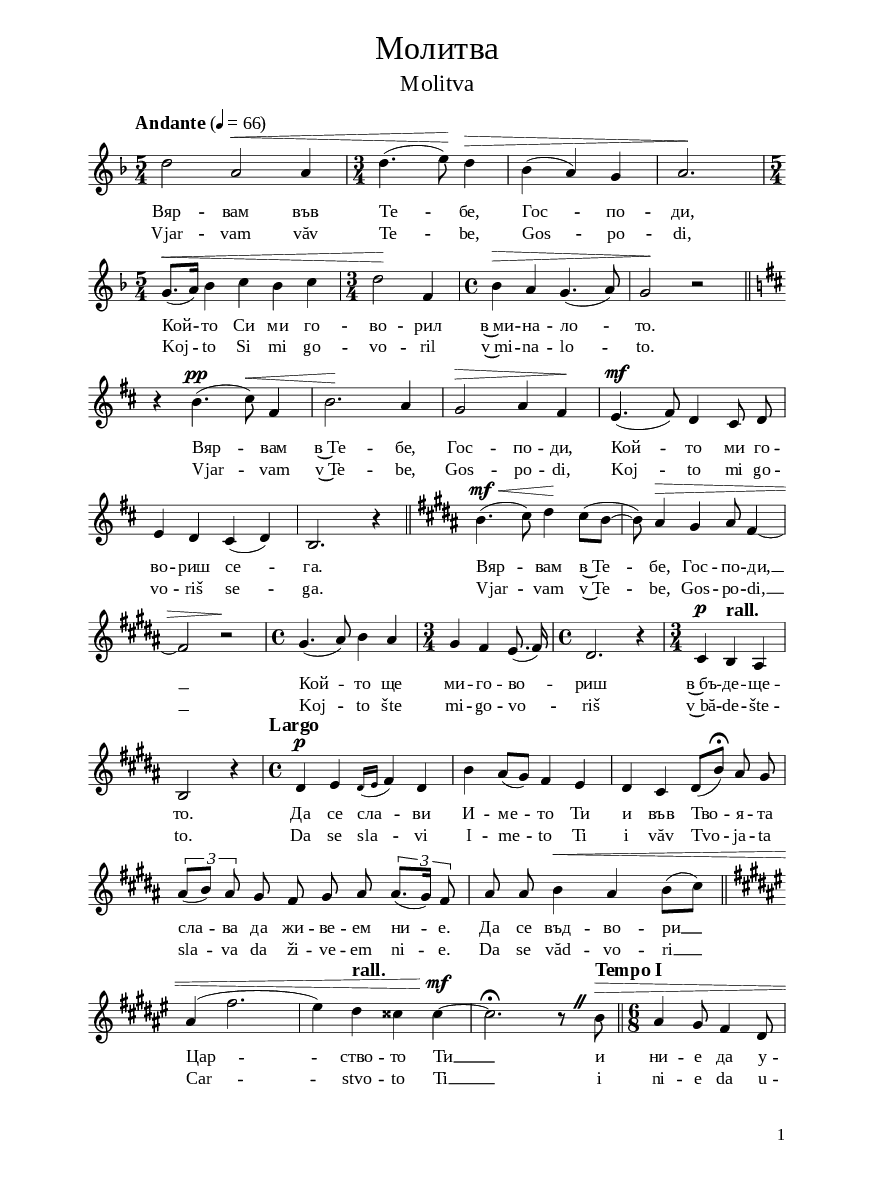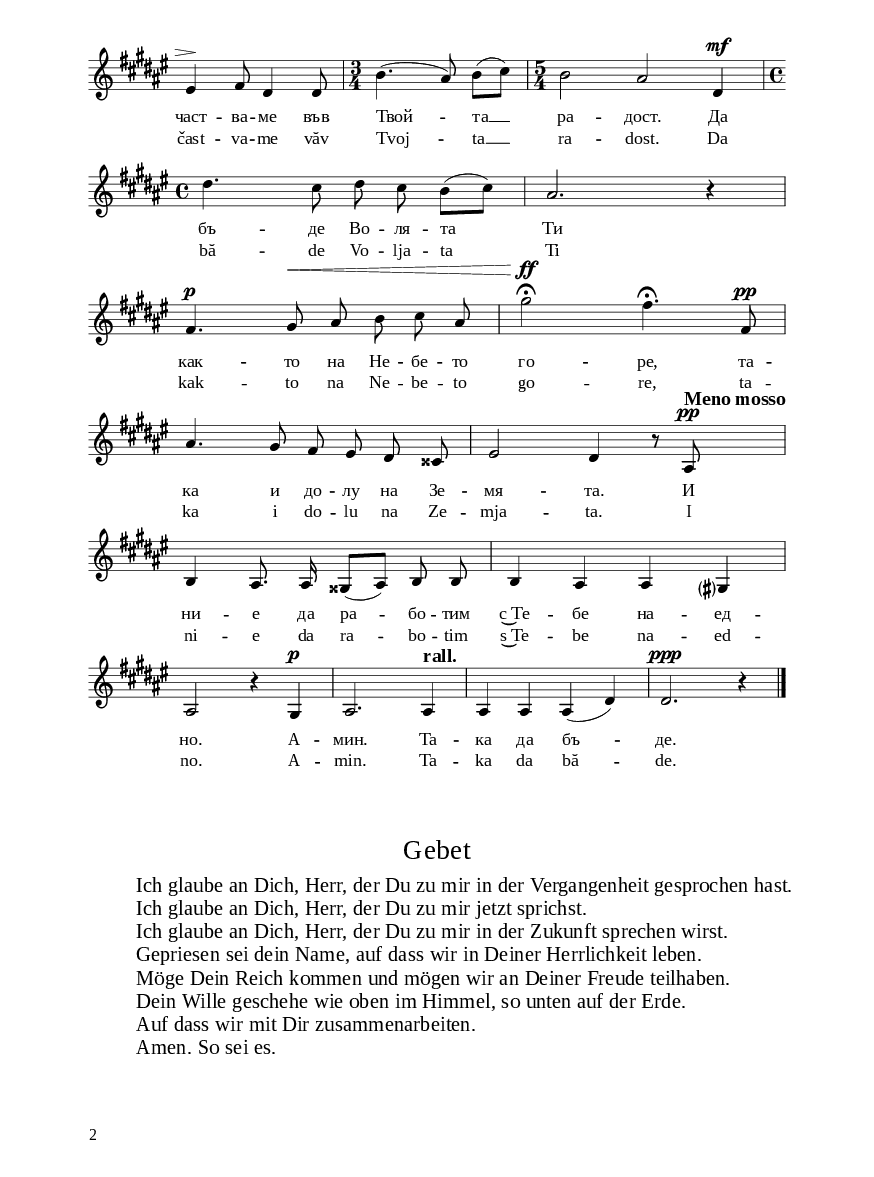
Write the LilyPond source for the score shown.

\version "2.24.4"

% include paper part and global functions
\include "include/globals.ily"

\bookpart {
  \label #'ref204
  \tocItem \markup "Молитва (Вярвам в теб) – Molitva (Vjarvam v teb)"
  \include "include/bookpart-paper.ily"
  \score {
    \include "include/score-layout.ily"

    \new Voice \relative c' {
      \clef treble
      \key d \minor
      \time 5/4
      \tempoFunc "Andante" 4 "66"
      \autoBeamOff
      \override Hairpin.to-barline = ##f
      \override Hairpin.after-line-breaking = ##t

      d'2  a2^\<
      a4 | % 81
      \time 3/4  | % 81
      d4. (  e8  \! )  d4 ^\> | % 82
      bes4 (  a4 )  g4 | % 83
      a2. \! | \time 5/4 \break % 84

      g8. ( [  ^\<  a16 ) ]  bes4  c4
      bes4  c4 | % 85
      \time 3/4  | % 85
      d2 \!  f,4 | % 86
      \time 4/4 bes4  ^\>  a4  g4. (  a8 ) | % 87
      g2 \! r2 \bar "||" | \break % 88

      \key b \minor | % 88
      r4  b4. ( ^\pp  cis8 ) ^\<  fis,4 | % 89
      b2.  \! a4 |
      g2^\>  a4  fis4  \! | % 91
      e4. ( ^\mf  fis8 )  d4  cis8
      d8 | \break % 92
      e4  d4  cis4 (  d4 ) | % 93
      b2. r4 \bar "||"
      | % 94
      \key b \major | % 94
      b'4. (^\mf ^\<  cis8 )  dis4 \!
      cis8 ( [  b8 ~ ] | % 95
      b8 )  ais4 ^\>  gis4  ais8
      fis4 ~ | \break % 96
      fis2 r2 \! | % 97
      \time 4/4 gis4. (  ais8 )  b4  ais4 | % 98
      \time 3/4 gis4  fis4  e8. (  fis16 ) | % 99
      \time 4/4 dis2. r4  |
      \time 3/4  |
      cis4 ^\p  \tempo "rall. " b4 ais4 | \break % 101
      b2 r4 | % 102
      \time 4/4  | % 102
      \tempo"Largo" dis4^\p  e4 \grace {
        dis16 ( [  e16 ]
      }
      fis4 )  dis4
      | % 103
      b'4  ais8 ( [  gis8 ) ]  fis4
      e4 | % 104
      dis4  cis4  dis8 ( [  b'8 )
      ^\fermata ]  ais8  gis8 \break | % 105
      \times 2/3  {
        ais8 ( [  b8 )]  ais8
      }
      gis8  fis8  gis8  ais8
      \times 2/3  {
        ais8. ( [  gis16 )  ] fis8
      }
      | % 106
      ais8  ais8  b4 ^\<  ais4
      b8 ( [  cis8 ) ] \bar "||"
      | % 107
      \key dis \minor | \break % 107
      ais4 (  fis'2. | % 108
      eis4 )  \tempo"rall." dis4
      cisis4  cisis4 ~
      ^\mf | % 109
      cisis2. ^\fermata r8 \caesura \tempo"Tempo I" b8
      ^\> | \bar "||"
      \time 6/8  |
      ais4  gis8  fis4  dis8 \break | % 111

      eis4  \! fis8 \!  dis4  dis8 | % 112
      \time 3/4  | % 112
      b'4. (  ais8 )  b8 ( [  cis8
      ) ] | % 113
      \time 5/4  | % 113
      b2  ais2  dis,4 ^\mf | \break % 114
      \time 4/4  | % 114
      dis'4.  cis8  dis8
      cis8   b8 ( [  cis8 ) ] | % 115
      ais2. r4 \break  | % 116
      fis4. ^\p  gis8 ^\<  ais8   b8
      cis8  ais8  | % 117
      gis'2 ^\fermata \! ^\ff  fis4. ^\fermata
      fis,8 ^\pp | \break % 118
      ais4.  gis8  fis8 eis8
      dis8  cisis8  | % 119
      eis2  dis4 r8  \tempo "Meno mosso" ais8^\pp


      | \break
      b4  ais8.  ais16  gisis8 ( [
      ais8 ) ]  b8  b8 | % 121
      b4  ais4  ais4  gis?4 \break | % 122
      ais2 r4  gis4 ^\p | % 123
      ais2.  \tempo "rall." ais4 |
      ais4 ais4 ais4 ( dis4 ) | % 124
      dis2. \! ^\ppp r4 \bar "|."


    }
    \addlyrics {
      Вяр --
      вам във Те -- бе, Гос -- по
      -- ди, Кой -- то Си ми го -- во
      -- рил в~ми -- на -- ло -- то. Вяр -- вам в~Те -- бе, Гос -- по
      -- ди, Кой -- то ми го -- во --
      риш се -- га. Вяр -- вам
      в~Те -- бе, Гос -- по -- ди, __
      Кой -- то ще ми -- го -- во
      -- риш в~бъ -- де -- ще -- то. Да
      се  сла -- ви И -- ме --
      то Ти и във Тво -- я -- та
      сла -- ва да жи -- ве -- ем ни
      -- е. Да се въд -- во -- ри __
      Цар -- ство -- то Ти __
      и ни -- е да у -- част -- ва -- ме
      във Твой -- та __ ра -- дост.
      Да бъ -- де Во -- ля -- та Ти
      как -- то на Не -- бе -- то го --
      ре, та -- ка и до -- лу на Зе --
      мя -- та. И ни -- е да ра -- бо
      -- тим с~Те -- бе на -- ед -- но. А
      -- мин. Та -- ка да бъ -- де.}
      \addlyrics {
        Vjar --
        vam văv Te -- be, Gos -- po
        -- di, Koj -- to Si mi go -- vo
        -- ril v~mi -- na -- lo -- to. Vjar -- vam v~Te -- be, Gos -- po
        -- di, Koj -- to mi go -- vo --
        riš se -- ga. Vjar -- vam
        v~Te -- be, Gos -- po -- di, __
        Koj -- to šte mi -- go -- vo
        -- riš v~bă -- de -- šte -- to. Da
        se  sla -- vi I -- me --
        to Ti i văv Tvo -- ja -- ta
        sla -- va da ži -- ve -- em ni
        -- e. Da se văd -- vo -- ri __
        Car -- stvo -- to Ti __
        i ni -- e da u -- čast -- va -- me
        văv Tvoj -- ta __ ra -- dost.
        Da bă -- de Vo -- lja -- ta Ti
        kak -- to na Ne -- be -- to go --
        re, ta -- ka i do -- lu na Ze --
        mja -- ta. I ni -- e da ra -- bo
        -- tim s~Te -- be na -- ed -- no. A
        -- min. Ta -- ka da bă -- de.}

        \header {
          title = \titleFunc "Молитва" "Molitva"
        }

        \midi{}

      } % score
      \markup \vspace #3

      % include foreign translation(s) of the song
      \version "2.24.4"

\markup \fill-line { \fontsize #deTitleFontSize "Gebet" }
\markup \null
\markup \null
\markup \abs-fontsize #10 {
  \hspace #5
  \override #`(baseline-skip . ,deCoupletBaselineSkip)

  \column {
  

\line { " "Ich glaube an Dich, Herr, der Du zu mir in der Vergangenheit gesprochen hast. }


 \line { " "Ich glaube an Dich, Herr, der Du zu mir jetzt sprichst. }


 \line { " "Ich glaube an Dich, Herr, der Du zu mir in der Zukunft sprechen wirst. }


 \line { " "Gepriesen sei dein Name, auf dass wir in Deiner Herrlichkeit leben.  }


 \line { " "Möge Dein Reich kommen und mögen wir an Deiner Freude teilhaben.  }
  

 \line { " "Dein Wille geschehe wie oben im Himmel, so unten auf der Erde.  }

 \line { " "Auf dass wir mit Dir zusammenarbeiten.  }

 \line { " "Amen. So sei es.  }

  }
}


    } % bookpart

    % Più mosso
    %
